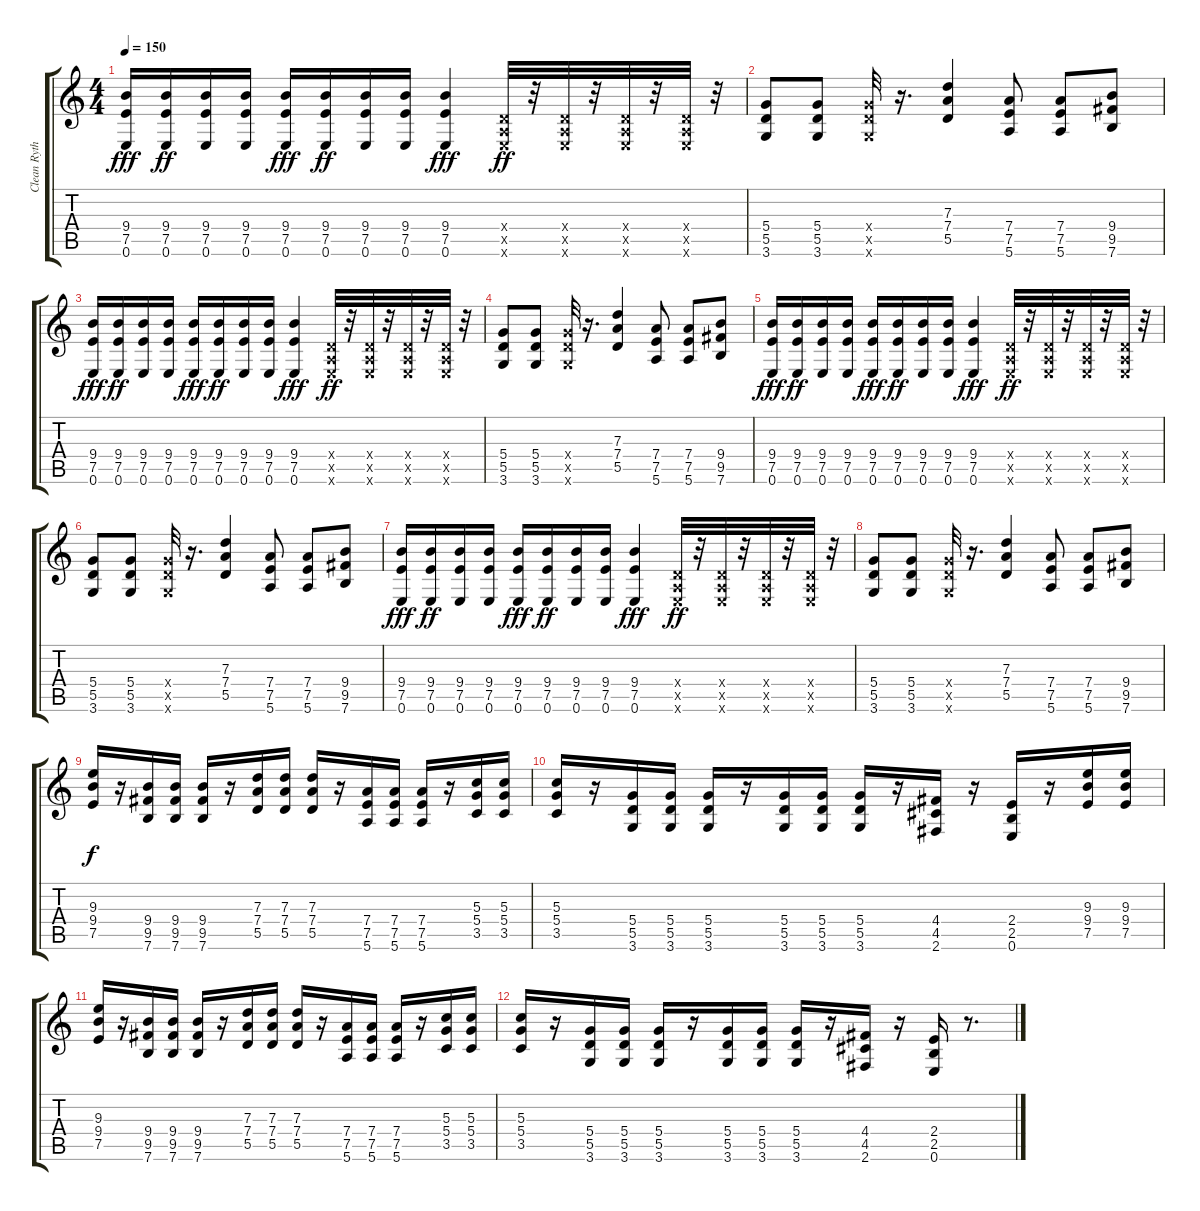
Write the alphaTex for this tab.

\track ("Clean Rythem Guitar" "Clean Ryth") {instrument acousticguitarsteel}
\staff {score tabs}
\tuning (E4 B3 G3 D3 A2 E2) {hide}
\ts (4 4)
\tempo 150
\clef g2
\ks c
(9.4 7.5 0.6).16{dy fff} (9.4 7.5 0.6).16{dy ff} (9.4 7.5 0.6).16 (9.4 7.5 0.6).16 (9.4 7.5 0.6).16{dy fff} (9.4 7.5 0.6).16{dy ff} (9.4 7.5 0.6).16 (9.4 7.5 0.6).16 (9.4 7.5 0.6).4{dy fff} (0.4{x} 0.5{x} 0.6{x}).32{dy ff} r.32 (0.4{x} 0.5{x} 0.6{x}).32 r.32 (0.4{x} 0.5{x} 0.6{x}).32 r.32 (0.4{x} 0.5{x} 0.6{x}).32 r.32 |
(5.4 5.5 3.6).8 (5.4 5.5 3.6).8 (5.4{x} 5.5{x} 3.6{x}).32 r.16{d} (7.3 7.4 5.5).4 (7.4 7.5 5.6).8 (7.4 7.5 5.6).8 (9.4 9.5 7.6).8 |
(9.4 7.5 0.6).16{dy fff} (9.4 7.5 0.6).16{dy ff} (9.4 7.5 0.6).16 (9.4 7.5 0.6).16 (9.4 7.5 0.6).16{dy fff} (9.4 7.5 0.6).16{dy ff} (9.4 7.5 0.6).16 (9.4 7.5 0.6).16 (9.4 7.5 0.6).4{dy fff} (0.4{x} 0.5{x} 0.6{x}).32{dy ff} r.32 (0.4{x} 0.5{x} 0.6{x}).32 r.32 (0.4{x} 0.5{x} 0.6{x}).32 r.32 (0.4{x} 0.5{x} 0.6{x}).32 r.32 |
(5.4 5.5 3.6).8 (5.4 5.5 3.6).8 (5.4{x} 5.5{x} 3.6{x}).32 r.16{d} (7.3 7.4 5.5).4 (7.4 7.5 5.6).8 (7.4 7.5 5.6).8 (9.4 9.5 7.6).8 |
(9.4 7.5 0.6).16{dy fff} (9.4 7.5 0.6).16{dy ff} (9.4 7.5 0.6).16 (9.4 7.5 0.6).16 (9.4 7.5 0.6).16{dy fff} (9.4 7.5 0.6).16{dy ff} (9.4 7.5 0.6).16 (9.4 7.5 0.6).16 (9.4 7.5 0.6).4{dy fff} (0.4{x} 0.5{x} 0.6{x}).32{dy ff} r.32 (0.4{x} 0.5{x} 0.6{x}).32 r.32 (0.4{x} 0.5{x} 0.6{x}).32 r.32 (0.4{x} 0.5{x} 0.6{x}).32 r.32 |
(5.4 5.5 3.6).8 (5.4 5.5 3.6).8 (5.4{x} 5.5{x} 3.6{x}).32 r.16{d} (7.3 7.4 5.5).4 (7.4 7.5 5.6).8 (7.4 7.5 5.6).8 (9.4 9.5 7.6).8 |
(9.4 7.5 0.6).16{dy fff} (9.4 7.5 0.6).16{dy ff} (9.4 7.5 0.6).16 (9.4 7.5 0.6).16 (9.4 7.5 0.6).16{dy fff} (9.4 7.5 0.6).16{dy ff} (9.4 7.5 0.6).16 (9.4 7.5 0.6).16 (9.4 7.5 0.6).4{dy fff} (0.4{x} 0.5{x} 0.6{x}).32{dy ff} r.32 (0.4{x} 0.5{x} 0.6{x}).32 r.32 (0.4{x} 0.5{x} 0.6{x}).32 r.32 (0.4{x} 0.5{x} 0.6{x}).32 r.32 |
(5.4 5.5 3.6).8 (5.4 5.5 3.6).8 (5.4{x} 5.5{x} 3.6{x}).32 r.16{d} (7.3 7.4 5.5).4 (7.4 7.5 5.6).8 (7.4 7.5 5.6).8 (9.4 9.5 7.6).8 |
(9.3 9.4 7.5).16{dy f} r.16 (9.4 9.5 7.6).16 (9.4 9.5 7.6).16 (9.4 9.5 7.6).16 r.16 (7.3 7.4 5.5).16 (7.3 7.4 5.5).16 (7.3 7.4 5.5).16 r.16 (7.4 7.5 5.6).16 (7.4 7.5 5.6).16 (7.4 7.5 5.6).16 r.16 (5.3 5.4 3.5).16 (5.3 5.4 3.5).16 |
(5.3 5.4 3.5).16 r.16 (5.4 5.5 3.6).16 (5.4 5.5 3.6).16 (5.4 5.5 3.6).16 r.16 (5.4 5.5 3.6).16 (5.4 5.5 3.6).16 (5.4 5.5 3.6).16 r.16 (4.4 4.5 2.6).16 r.16 (2.4 2.5 0.6).16 r.16 (9.3 9.4 7.5).16 (9.3 9.4 7.5).16 |
(9.3 9.4 7.5).16 r.16 (9.4 9.5 7.6).16 (9.4 9.5 7.6).16 (9.4 9.5 7.6).16 r.16 (7.3 7.4 5.5).16 (7.3 7.4 5.5).16 (7.3 7.4 5.5).16 r.16 (7.4 7.5 5.6).16 (7.4 7.5 5.6).16 (7.4 7.5 5.6).16 r.16 (5.3 5.4 3.5).16 (5.3 5.4 3.5).16 |
(5.3 5.4 3.5).16 r.16 (5.4 5.5 3.6).16 (5.4 5.5 3.6).16 (5.4 5.5 3.6).16 r.16 (5.4 5.5 3.6).16 (5.4 5.5 3.6).16 (5.4 5.5 3.6).16 r.16 (4.4 4.5 2.6).16 r.16 (2.4 2.5 0.6).16 r.8{d}
